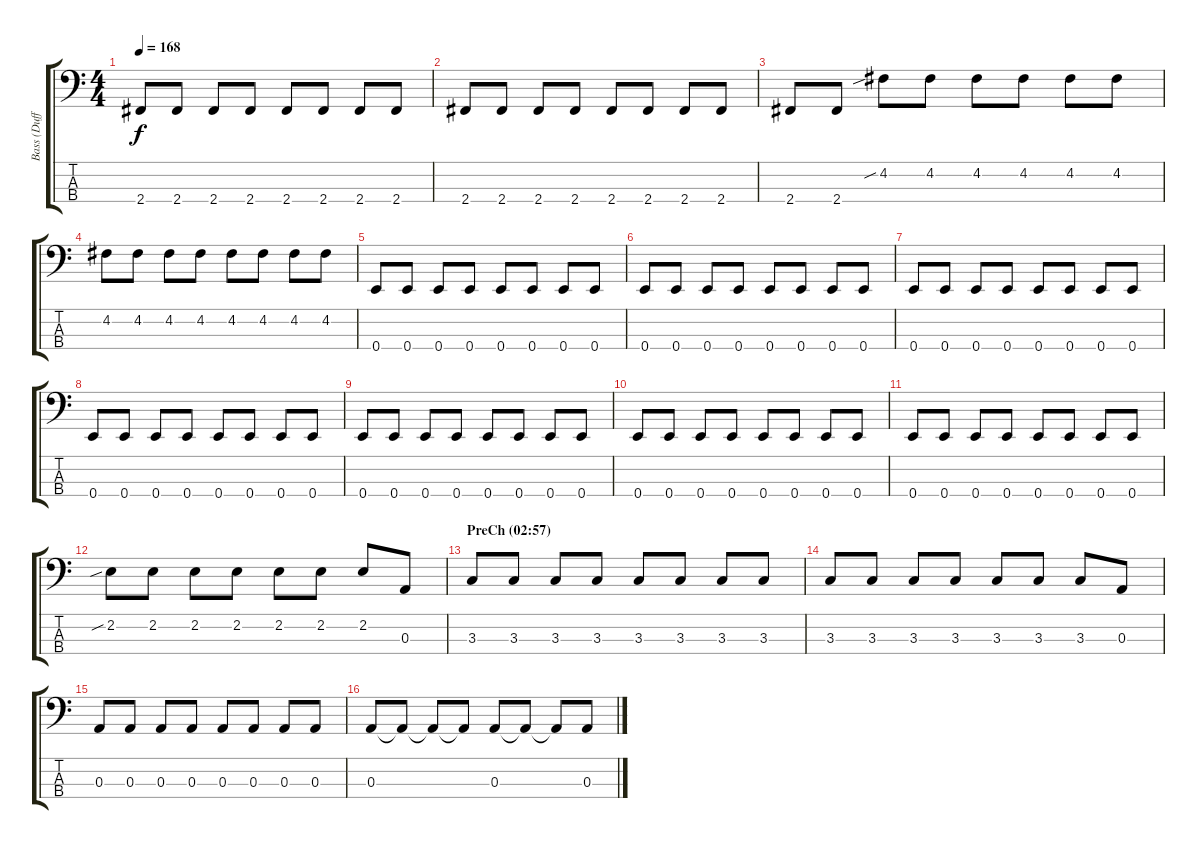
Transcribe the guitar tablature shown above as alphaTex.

\track ("Bass (Duff McKagan)" "Bass (Duff") {instrument electricbassfinger}
\staff {score tabs}
\tuning (G2 D2 A1 E1) {hide}
\ts (4 4)
\tempo 168
\clef f4
\ks c
2.4.8{dy f} 2.4.8 2.4.8 2.4.8 2.4.8 2.4.8 2.4.8 2.4.8 |
2.4.8 2.4.8 2.4.8 2.4.8 2.4.8 2.4.8 2.4.8 2.4.8 |
2.4.8 2.4.8 4.2{sib}.8 4.2.8 4.2.8 4.2.8 4.2.8 4.2.8 |
4.2.8 4.2.8 4.2.8 4.2.8 4.2.8 4.2.8 4.2.8 4.2.8 |
0.4.8 0.4.8 0.4.8 0.4.8 0.4.8 0.4.8 0.4.8 0.4.8 |
0.4.8 0.4.8 0.4.8 0.4.8 0.4.8 0.4.8 0.4.8 0.4.8 |
0.4.8 0.4.8 0.4.8 0.4.8 0.4.8 0.4.8 0.4.8 0.4.8 |
0.4.8 0.4.8 0.4.8 0.4.8 0.4.8 0.4.8 0.4.8 0.4.8 |
0.4.8 0.4.8 0.4.8 0.4.8 0.4.8 0.4.8 0.4.8 0.4.8 |
0.4.8 0.4.8 0.4.8 0.4.8 0.4.8 0.4.8 0.4.8 0.4.8 |
0.4.8 0.4.8 0.4.8 0.4.8 0.4.8 0.4.8 0.4.8 0.4.8 |
2.2{sib}.8 2.2.8 2.2.8 2.2.8 2.2.8 2.2.8 2.2.8 0.3.8 |
\section ("" "PreCh (02:57)")
3.3.8 3.3.8 3.3.8 3.3.8 3.3.8 3.3.8 3.3.8 3.3.8 |
3.3.8 3.3.8 3.3.8 3.3.8 3.3.8 3.3.8 3.3.8 0.3.8 |
0.3.8 0.3.8 0.3.8 0.3.8 0.3.8 0.3.8 0.3.8 0.3.8 |
0.3.8 0.3{t}.8 0.3{t}.8 0.3{t}.8 0.3.8 0.3{t}.8 0.3{t}.8 0.3.8
